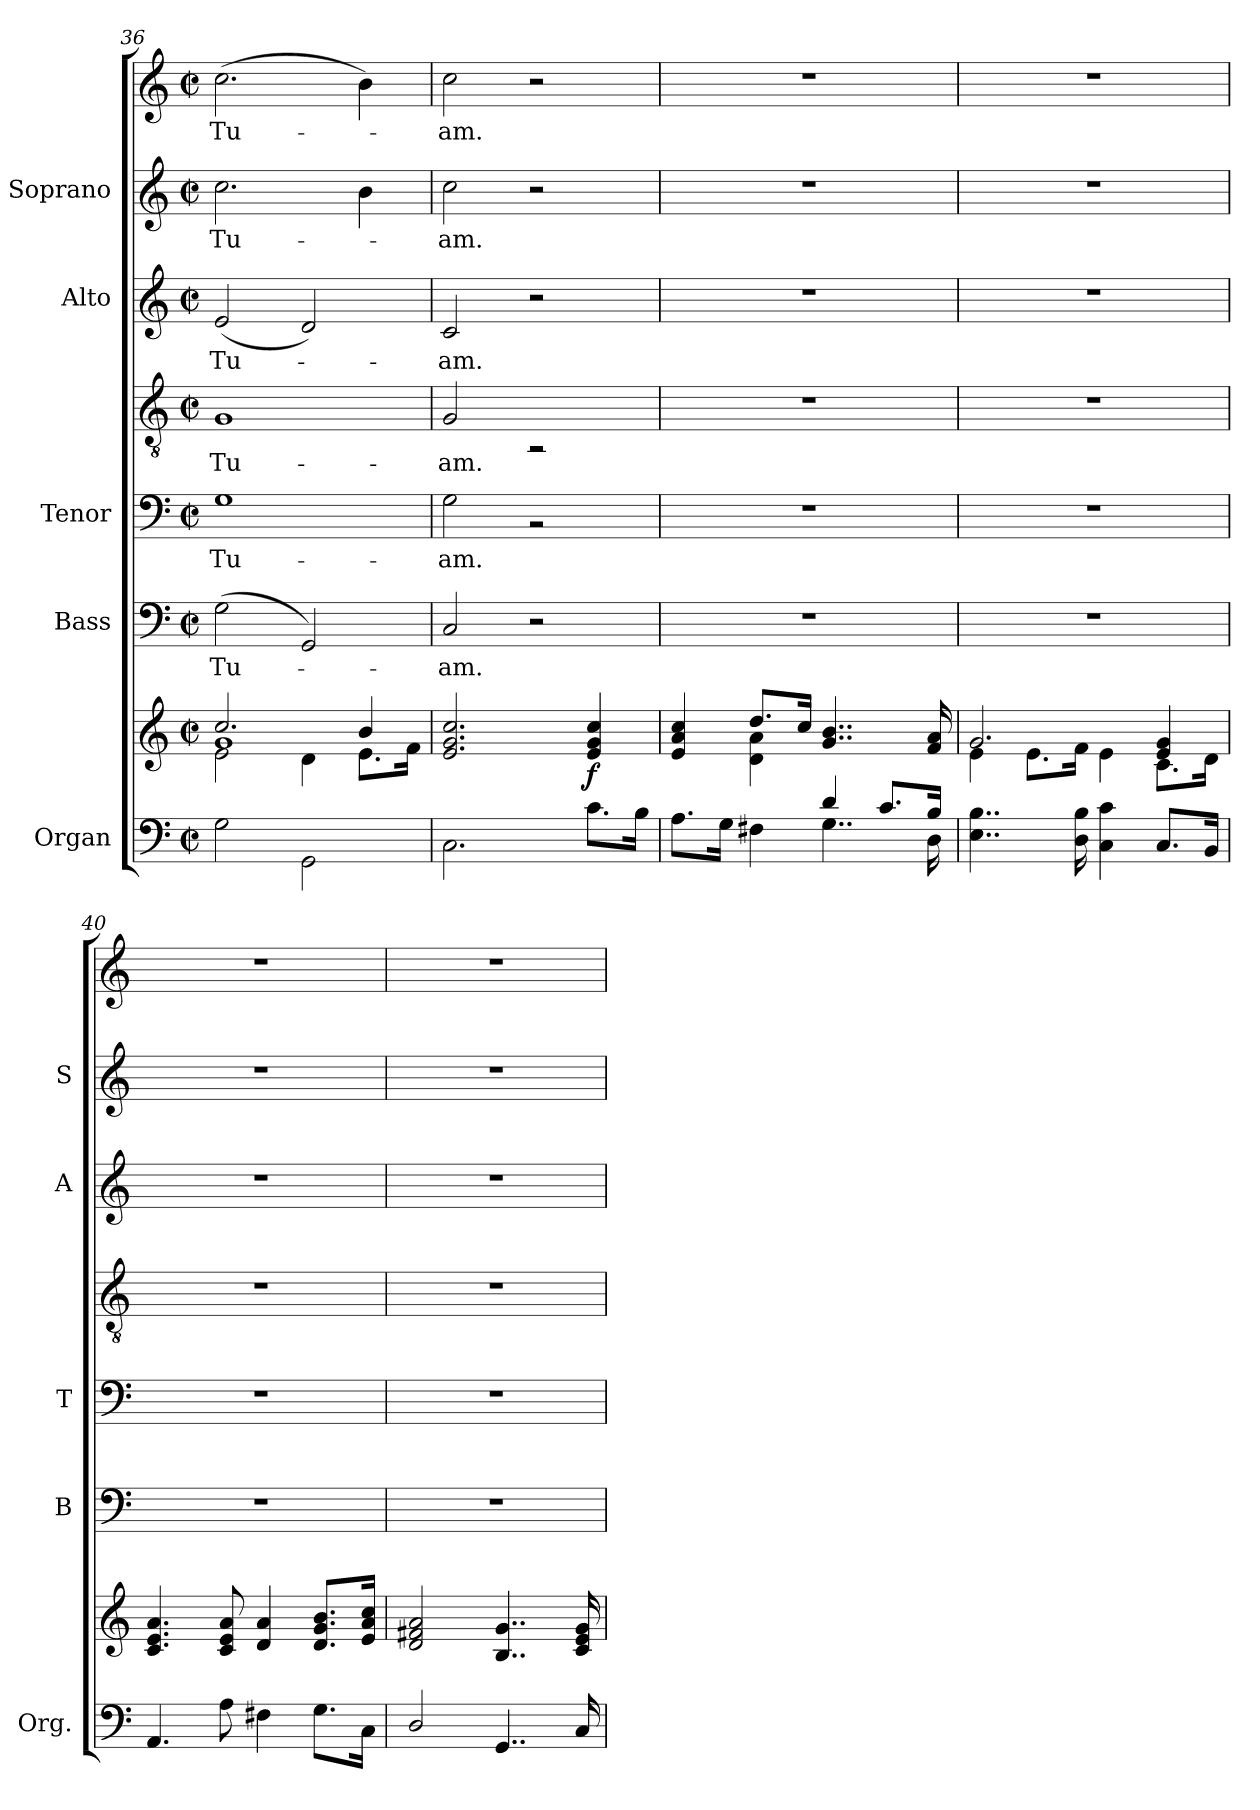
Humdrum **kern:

**kern	**kern	**dynam	**kern	**text	**kern	**text	**kern	**text	**kern	**text	**kern	**text	**kern	**text
*part5	*part5	*part5	*part4	*part4	*part3	*part3	*part3	*part3	*part2	*part2	*part1	*part1	*part1	*part1
*staff8	*staff7	*staff7/8	*staff6	*staff6	*staff5	*staff5	*staff4	*staff4	*staff3	*staff3	*staff2	*staff2	*staff1	*staff1
*I"Organ	*	*	*I"Bass	*	*I"Tenor	*	*	*	*I"Alto	*	*I"Soprano	*	*	*
*I'Org.	*	*	*I'B	*	*I'T	*	*	*	*I'A	*	*I'S	*	*	*
*clefF4	*clefG2	*	*clefF4	*	*	*	*clefGv2	*	*clefG2	*	*	*	*clefG2	*
*k[]	*k[]	*	*k[]	*	*k[]	*	*k[]	*	*k[]	*	*k[]	*	*k[]	*
*C:	*C:	*	*C:	*	*C:	*	*C:	*	*C:	*	*C:	*	*C:	*
*M2/2	*M2/2	*	*M2/2	*	*M2/2	*	*M2/2	*	*M2/2	*	*M2/2	*	*M2/2	*
*met(c|)	*met(c|)	*	*met(c|)	*	*met(c|)	*	*met(c|)	*	*met(c|)	*	*met(c|)	*	*met(c|)	*
=36	=36	=36	=36	=36	=36	=36	=36	=36	=36	=36	=36	=36	=36	=36
*	*^	*	*	*	*	*	*	*	*	*	*	*	*	*
*	*	*^	*	*	*	*	*	*	*	*	*	*	*	*	*
!	!	!	!	!	!	!LO:LY:b	!	!LO:LY:b	!	!LO:LY:b	!	!LO:LY:b	!	!LO:LY:b	!	!LO:LY:b
2G\	2.cc/	2e\	1g	.	(2G	Tu-	1G	Tu-	1G	Tu-	(<2e	Tu-	2.cc	Tu-	(>2.cc	Tu-
2GG\	.	4d\	.	.	2GG)	.	.	.	.	.	2d)	.	.	.	.	.
.	4b/	8.e\L	.	.	.	.	.	.	.	.	.	.	4b\	.	4b\)	.
.	.	16f\J	.	.	.	.	.	.	.	.	.	.	.	.	.	.
*	*	*v	*v	*	*	*	*	*	*	*	*	*	*	*	*	*
=37	=37	=37	=37	=37	=37	=37	=37	=37	=37	=37	=37	=37	=37	=37	=37
*^	*	*	*	*	*	*	*	*	*	*	*	*	*	*	*
!	!	!	!	!	!	!LO:LY:b	!	!LO:LY:b	!	!LO:LY:b	!	!LO:LY:b	!	!LO:LY:b	!	!LO:LY:b
1ryy	2.C\	2.e/ 2.g/ 2.cc/	2ryy	.	2C	am.	2G	-am.	2G	-am.	2c	am.	2cc	am.	2cc	am.
.	.	.	2ryy	.	2r	.	2rBB	.	2rBB	.	2r	.	2r	.	2r	.
!	!	!	!	!LO:DY:b	!	!	!	!	!	!	!	!	!	!	!	!
.	8.c\L	4e/ 4g/ 4cc/	.	f	.	.	.	.	.	.	.	.	.	.	.	.
.	16B\J	.	.	.	.	.	.	.	.	.	.	.	.	.	.	.
=38	=38	=38	=38	=38	=38	=38	=38	=38	=38	=38	=38	=38	=38	=38	=38	=38
8.A\L	2ryy	4e/ 4a/ 4cc/	4ryy	.	1r	.	1r	.	1r	.	1r	.	1r	.	1r	.
16G\J	.	.	.	.	.	.	.	.	.	.	.	.	.	.	.	.
4F#X\	.	8.dd/L	4d\ 4a\	.	.	.	.	.	.	.	.	.	.	.	.	.
.	.	16cc/J	.	.	.	.	.	.	.	.	.	.	.	.	.	.
4d/	4..G\	4..g/ 4..b/	2ryy	.	.	.	.	.	.	.	.	.	.	.	.	.
8.c/L	.	.	.	.	.	.	.	.	.	.	.	.	.	.	.	.
16B/J	16D\	16f/ 16a/	.	.	.	.	.	.	.	.	.	.	.	.	.	.
=39	=39	=39	=39	=39	=39	=39	=39	=39	=39	=39	=39	=39	=39	=39	=39	=39
4..E\ 4..B\	2ryy	2.g/	4e\	.	1r	.	1r	.	1r	.	1r	.	1r	.	1r	.
.	.	.	8.e\L	.	.	.	.	.	.	.	.	.	.	.	.	.
16D\ 16B\	.	.	16f\J	.	.	.	.	.	.	.	.	.	.	.	.	.
4C\ 4c\	2ryy	.	4e\	.	.	.	.	.	.	.	.	.	.	.	.	.
8.CL	.	4e/ 4g/	8.c\L	.	.	.	.	.	.	.	.	.	.	.	.	.
16BBJ	.	.	16d\J	.	.	.	.	.	.	.	.	.	.	.	.	.
=40	=40	=40	=40	=40	=40	=40	=40	=40	=40	=40	=40	=40	=40	=40	=40	=40
4.AA	2ryy	4.c/ 4.e/ 4.a/	2ryy	.	1r	.	1r	.	1r	.	1r	.	1r	.	1r	.
8A\	.	8c/ 8e/ 8a/	.	.	.	.	.	.	.	.	.	.	.	.	.	.
4F#X\	2ryy	4d/ 4a/	2ryy	.	.	.	.	.	.	.	.	.	.	.	.	.
8.G\L	.	8.d/ 8.g/ 8.b/L	.	.	.	.	.	.	.	.	.	.	.	.	.	.
16C\J	.	16e/ 16a/ 16cc/J	.	.	.	.	.	.	.	.	.	.	.	.	.	.
=41	=41	=41	=41	=41	=41	=41	=41	=41	=41	=41	=41	=41	=41	=41	=41	=41
2D/	2ryy	2d/ 2f#X/ 2a/	2ryy	.	1r	.	1r	.	1r	.	1r	.	1r	.	1r	.
4..GG	2ryy	4..B/ 4..g/	2ryy	.	.	.	.	.	.	.	.	.	.	.	.	.
16C	.	16c/ 16e/ 16g/	.	.	.	.	.	.	.	.	.	.	.	.	.	.
*v	*v	*	*	*	*	*	*	*	*	*	*	*	*	*	*	*
*	*v	*v	*	*	*	*	*	*	*	*	*	*	*	*	*
=	=	=	=	=	=	=	=	=	=	=	=	=	=	=
*-	*-	*-	*-	*-	*-	*-	*-	*-	*-	*-	*-	*-	*-	*-
